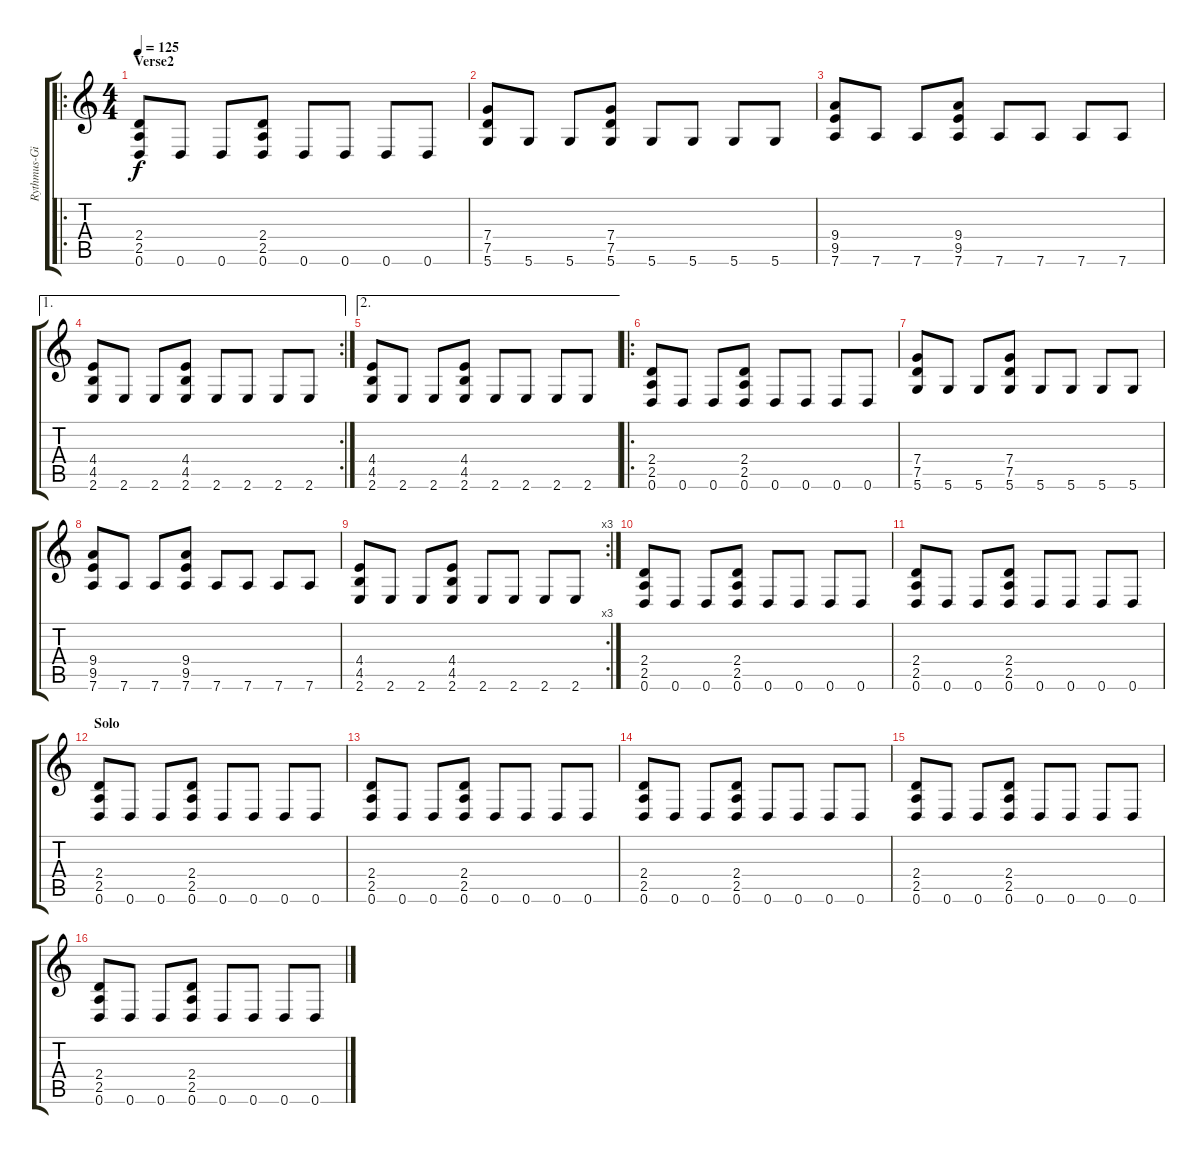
\track ("Rythmus-Gitarre" "Rythmus-Gi") {instrument distortionguitar}
\staff {score tabs}
\tuning (D4 A3 F3 C3 G2 D2) {hide}
\ro
\ts (4 4)
\section ("" "Verse2")
\tempo 125
\clef g2
\ks c
(2.4 2.5 0.6).8{dy f} 0.6.8 0.6.8 (2.4 2.5 0.6).8 0.6.8 0.6.8 0.6.8 0.6.8 |
(7.4 7.5 5.6).8 5.6.8 5.6.8 (7.4 7.5 5.6).8 5.6.8 5.6.8 5.6.8 5.6.8 |
(9.4 9.5 7.6).8 7.6.8 7.6.8 (9.4 9.5 7.6).8 7.6.8 7.6.8 7.6.8 7.6.8 |
\ae 1
\rc 2
(4.4 4.5 2.6).8 2.6.8 2.6.8 (4.4 4.5 2.6).8 2.6.8 2.6.8 2.6.8 2.6.8 |
\ae 2
(4.4 4.5 2.6).8 2.6.8 2.6.8 (4.4 4.5 2.6).8 2.6.8 2.6.8 2.6.8 2.6.8 |
\ro
(2.4 2.5 0.6).8 0.6.8 0.6.8 (2.4 2.5 0.6).8 0.6.8 0.6.8 0.6.8 0.6.8 |
(7.4 7.5 5.6).8 5.6.8 5.6.8 (7.4 7.5 5.6).8 5.6.8 5.6.8 5.6.8 5.6.8 |
(9.4 9.5 7.6).8 7.6.8 7.6.8 (9.4 9.5 7.6).8 7.6.8 7.6.8 7.6.8 7.6.8 |
\rc 3
(4.4 4.5 2.6).8 2.6.8 2.6.8 (4.4 4.5 2.6).8 2.6.8 2.6.8 2.6.8 2.6.8 |
(2.4 2.5 0.6).8 0.6.8 0.6.8 (2.4 2.5 0.6).8 0.6.8 0.6.8 0.6.8 0.6.8 |
(2.4 2.5 0.6).8 0.6.8 0.6.8 (2.4 2.5 0.6).8 0.6.8 0.6.8 0.6.8 0.6.8 |
\section ("" "Solo")
(2.4 2.5 0.6).8 0.6.8 0.6.8 (2.4 2.5 0.6).8 0.6.8 0.6.8 0.6.8 0.6.8 |
(2.4 2.5 0.6).8 0.6.8 0.6.8 (2.4 2.5 0.6).8 0.6.8 0.6.8 0.6.8 0.6.8 |
(2.4 2.5 0.6).8 0.6.8 0.6.8 (2.4 2.5 0.6).8 0.6.8 0.6.8 0.6.8 0.6.8 |
(2.4 2.5 0.6).8 0.6.8 0.6.8 (2.4 2.5 0.6).8 0.6.8 0.6.8 0.6.8 0.6.8 |
(2.4 2.5 0.6).8 0.6.8 0.6.8 (2.4 2.5 0.6).8 0.6.8 0.6.8 0.6.8 0.6.8
